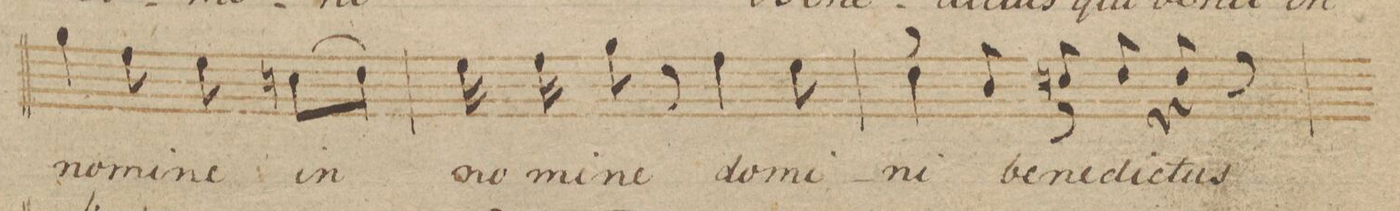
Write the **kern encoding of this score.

**kern	**text
*I"Tenore.	*
*clefC4	*
*k[b-e-]	*
*M6/8	*
4f\	no-
8e-\	-mi-
8d\	-ne
(8Bn\L	in
8c\J)	.
=50	=50
16d\	no-
16e-\	-mi-
8f\	-ne
8r	.
4e-\	do-
8d\	-mi-
=51	=51
*^	*
4c\\	8rg	-ni
.	8A//	be-
8rD	8Bn//	-ne-
4rD	8c//	-di-
.	8c//	-ctus
8ryy	8rc	.
*v	*v	*
=52	=52
*-	*-
